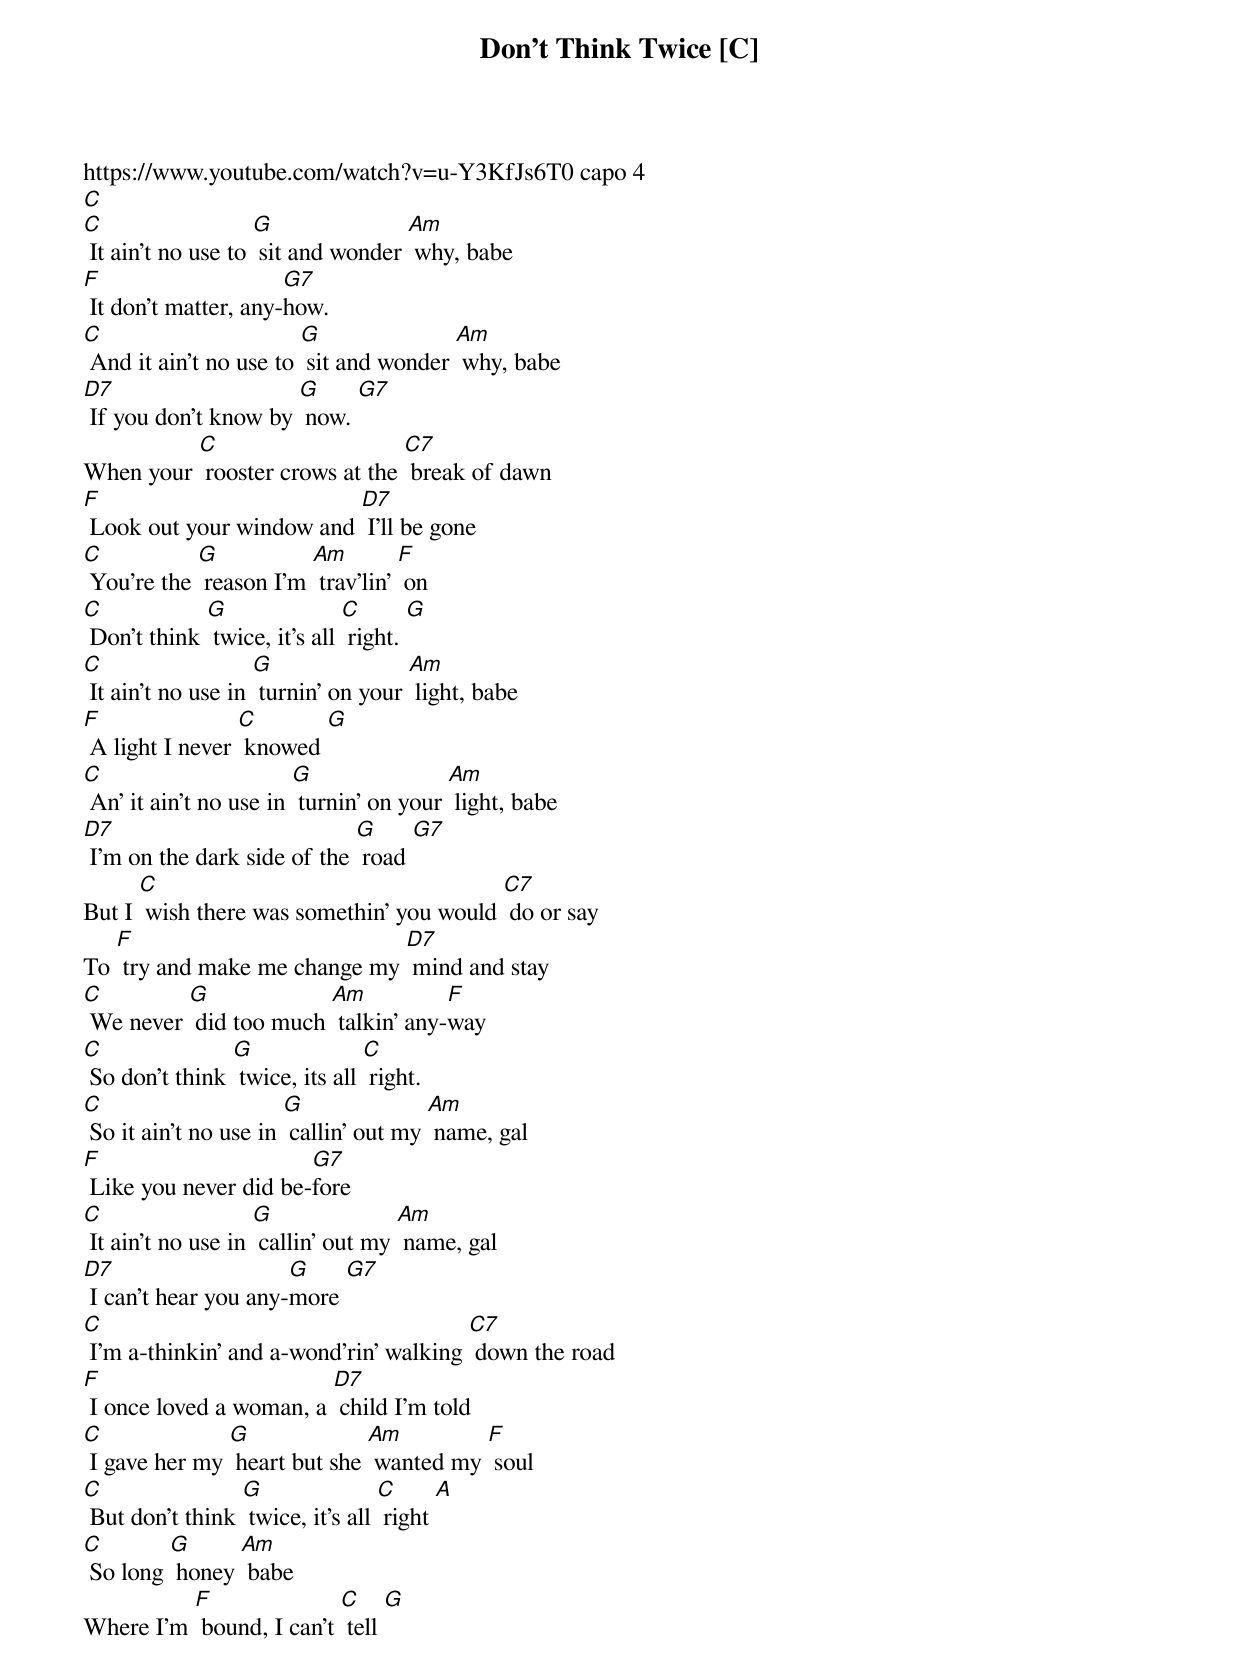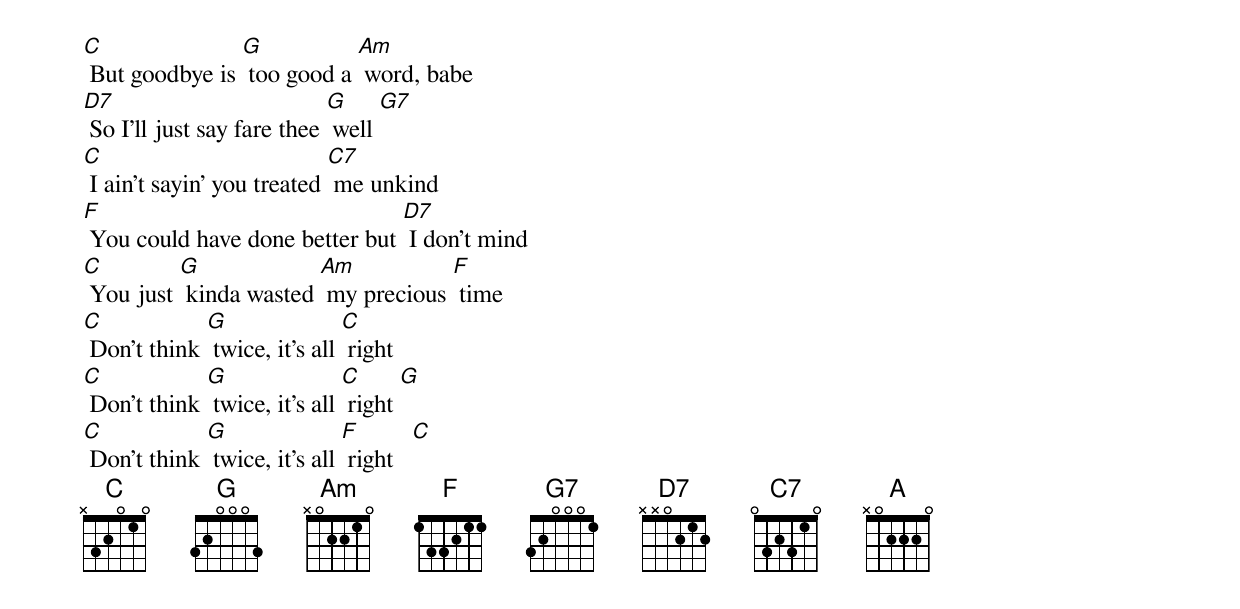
{t:Don't Think Twice [C] }
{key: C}
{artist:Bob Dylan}
https://www.youtube.com/watch?v=u-Y3KfJs6T0 capo 4
{c: }
[C]
[C] It ain’t no use to [G] sit and wonder [Am] why, babe
[F] It don’t matter, any-[G7]how.
[C] And it ain’t no use to [G] sit and wonder [Am] why, babe
[D7] If you don’t know by [G] now. [G7]
When your [C] rooster crows at the [C7] break of dawn
[F] Look out your window and [D7] I’ll be gone
[C] You’re the [G] reason I’m [Am] trav’lin’ [F] on
[C] Don’t think [G] twice, it’s all [C] right. [G]
{c: }
[C] It ain’t no use in [G] turnin’ on your [Am] light, babe
[F] A light I never [C] knowed [G]
[C] An’ it ain’t no use in [G] turnin’ on your [Am] light, babe
[D7] I’m on the dark side of the [G] road [G7]
But I [C] wish there was somethin’ you would [C7] do or say
To [F] try and make me change my [D7] mind and stay
[C] We never [G] did too much [Am] talkin’ any-[F]way
[C] So don’t think [G] twice, its all [C] right.
{c: }
[C] So it ain’t no use in [G] callin’ out my [Am] name, gal
[F] Like you never did be-[G7]fore
[C] It ain’t no use in [G] callin’ out my [Am] name, gal
[D7] I can’t hear you any-[G]more [G7]
[C] I’m a-thinkin’ and a-wond’rin’ walking [C7] down the road
[F] I once loved a woman, a [D7] child I’m told
[C] I gave her my [G] heart but she [Am] wanted my [F] soul
[C] But don’t think [G] twice, it’s all [C] right [A]
{c: }
[C] So long [G] honey [Am] babe
Where I’m [F] bound, I can’t [C] tell [G]
[C] But goodbye is [G] too good a [Am] word, babe
[D7] So I’ll just say fare thee [G] well [G7]
[C] I ain’t sayin’ you treated [C7] me unkind
[F] You could have done better but [D7] I don’t mind
[C] You just [G] kinda wasted [Am] my precious [F] time
[C] Don’t think [G] twice, it’s all [C] right
[C] Don’t think [G] twice, it’s all [C] right [G]
[C] Don’t think [G] twice, it’s all [F] right   [C]
